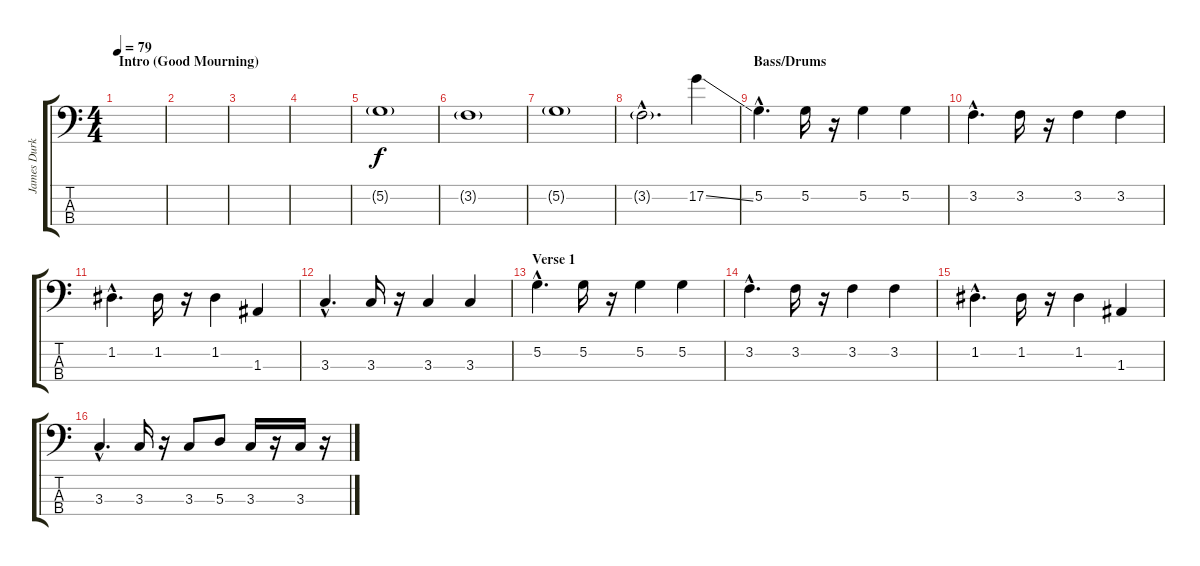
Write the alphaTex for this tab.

\track ("James Durkin (Bass)" "James Durk") {instrument electricbasspick}
\staff {score tabs}
\tuning (G2 D2 A1 E1) {hide}
\ts (4 4)
\section ("" "Intro (Good Mourning)")
\tempo 79
\clef f4
\ks c
|
|
|
|
5.2{g}.1 |
3.2{g}.1 |
5.2{g}.1 |
3.2{g hac}.2{d} 17.2{ss}.4{dy f} |
\section ("" "Bass/Drums")
5.2{hac}.4{d} 5.2.16 r.16 5.2.4 5.2.4 |
3.2{hac}.4{d} 3.2.16 r.16 3.2.4 3.2.4 |
1.2{hac}.4{d} 1.2.16 r.16 1.2.4 1.3.4 |
3.3{hac}.4{d} 3.3.16 r.16 3.3.4 3.3.4 |
\section ("" "Verse 1")
5.2{hac}.4{d} 5.2.16 r.16 5.2.4 5.2.4 |
3.2{hac}.4{d} 3.2.16 r.16 3.2.4 3.2.4 |
1.2{hac}.4{d} 1.2.16 r.16 1.2.4 1.3.4 |
3.3{hac}.4{d} 3.3.16 r.16 3.3.8 5.3.8 3.3.16 r.16 3.3.16 r.16
